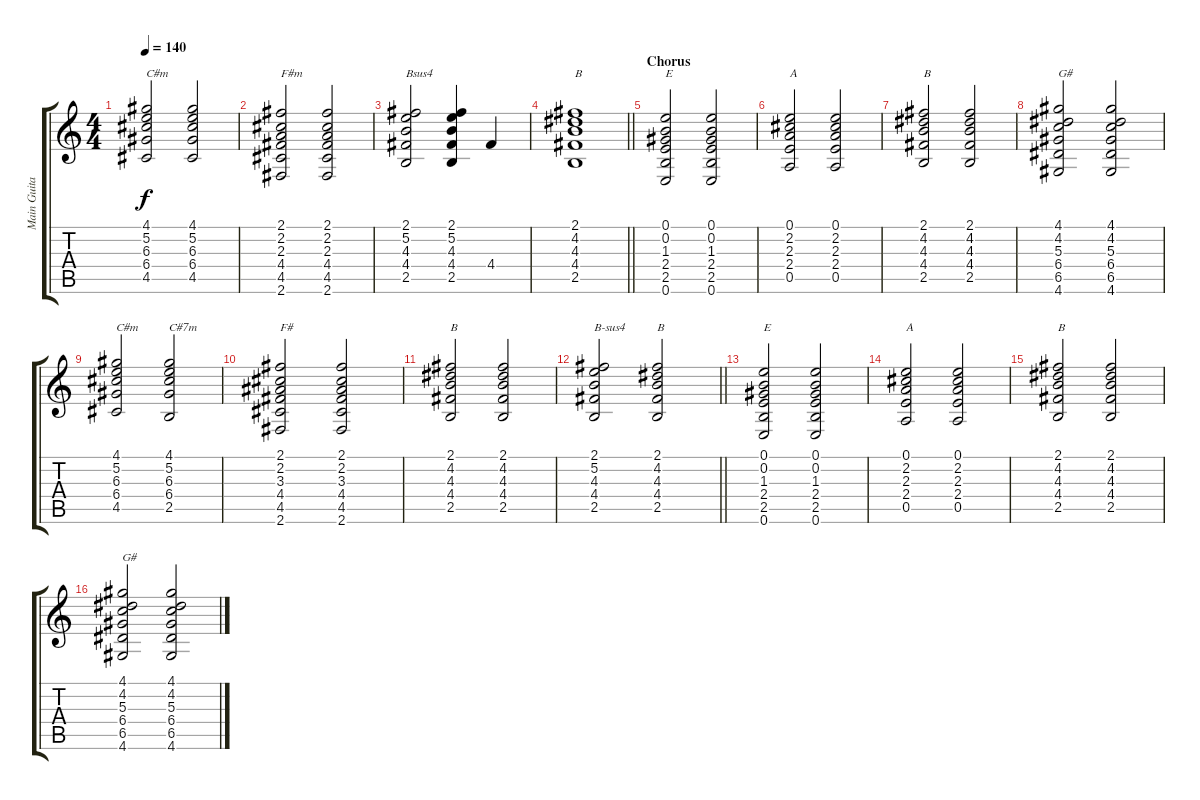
\track ("Main Guitar" "Main Guita") {instrument acousticguitarsteel}
\staff {score tabs}
\tuning (E4 B3 G3 D3 A2 E2) {hide}
\ts (4 4)
\tempo 140
\clef g2
\ks c
(4.1 5.2 6.3 6.4 4.5).2{txt "C#m" dy f} (4.1 5.2 6.3 6.4 4.5).2 |
(2.1 2.2 2.3 4.4 4.5 2.6).2{txt "F#m"} (2.1 2.2 2.3 4.4 4.5 2.6).2 |
(2.1 5.2 4.3 4.4 2.5).2{txt "Bsus4"} (2.1 5.2 4.3 4.4 2.5).4 4.4.4 |
\barLineRight lightlight
(2.1 4.2 4.3 4.4 2.5).1{txt "B"} |
\section ("" "Chorus")
(0.1 0.2 1.3 2.4 2.5 0.6).2{txt "E"} (0.1 0.2 1.3 2.4 2.5 0.6).2 |
(0.1 2.2 2.3 2.4 0.5).2{txt "A"} (0.1 2.2 2.3 2.4 0.5).2 |
(2.1 4.2 4.3 4.4 2.5).2{txt "B"} (2.1 4.2 4.3 4.4 2.5).2 |
(4.1 4.2 5.3 6.4 6.5 4.6).2{txt "G#"} (4.1 4.2 5.3 6.4 6.5 4.6).2 |
(4.1 5.2 6.3 6.4 4.5).2{txt "C#m"} (4.1 5.2 6.3 6.4 2.5).2{txt "C#7m"} |
(2.1 2.2 3.3 4.4 4.5 2.6).2{txt "F#"} (2.1 2.2 3.3 4.4 4.5 2.6).2 |
(2.1 4.2 4.3 4.4 2.5).2{txt "B"} (2.1 4.2 4.3 4.4 2.5).2 |
\barLineRight lightlight
(2.1 5.2 4.3 4.4 2.5).2{txt "B-sus4"} (2.1 4.2 4.3 4.4 2.5).2{txt "B"} |
(0.1 0.2 1.3 2.4 2.5 0.6).2{txt "E"} (0.1 0.2 1.3 2.4 2.5 0.6).2 |
(0.1 2.2 2.3 2.4 0.5).2{txt "A"} (0.1 2.2 2.3 2.4 0.5).2 |
(2.1 4.2 4.3 4.4 2.5).2{txt "B"} (2.1 4.2 4.3 4.4 2.5).2 |
(4.1 4.2 5.3 6.4 6.5 4.6).2{txt "G#"} (4.1 4.2 5.3 6.4 6.5 4.6).2
